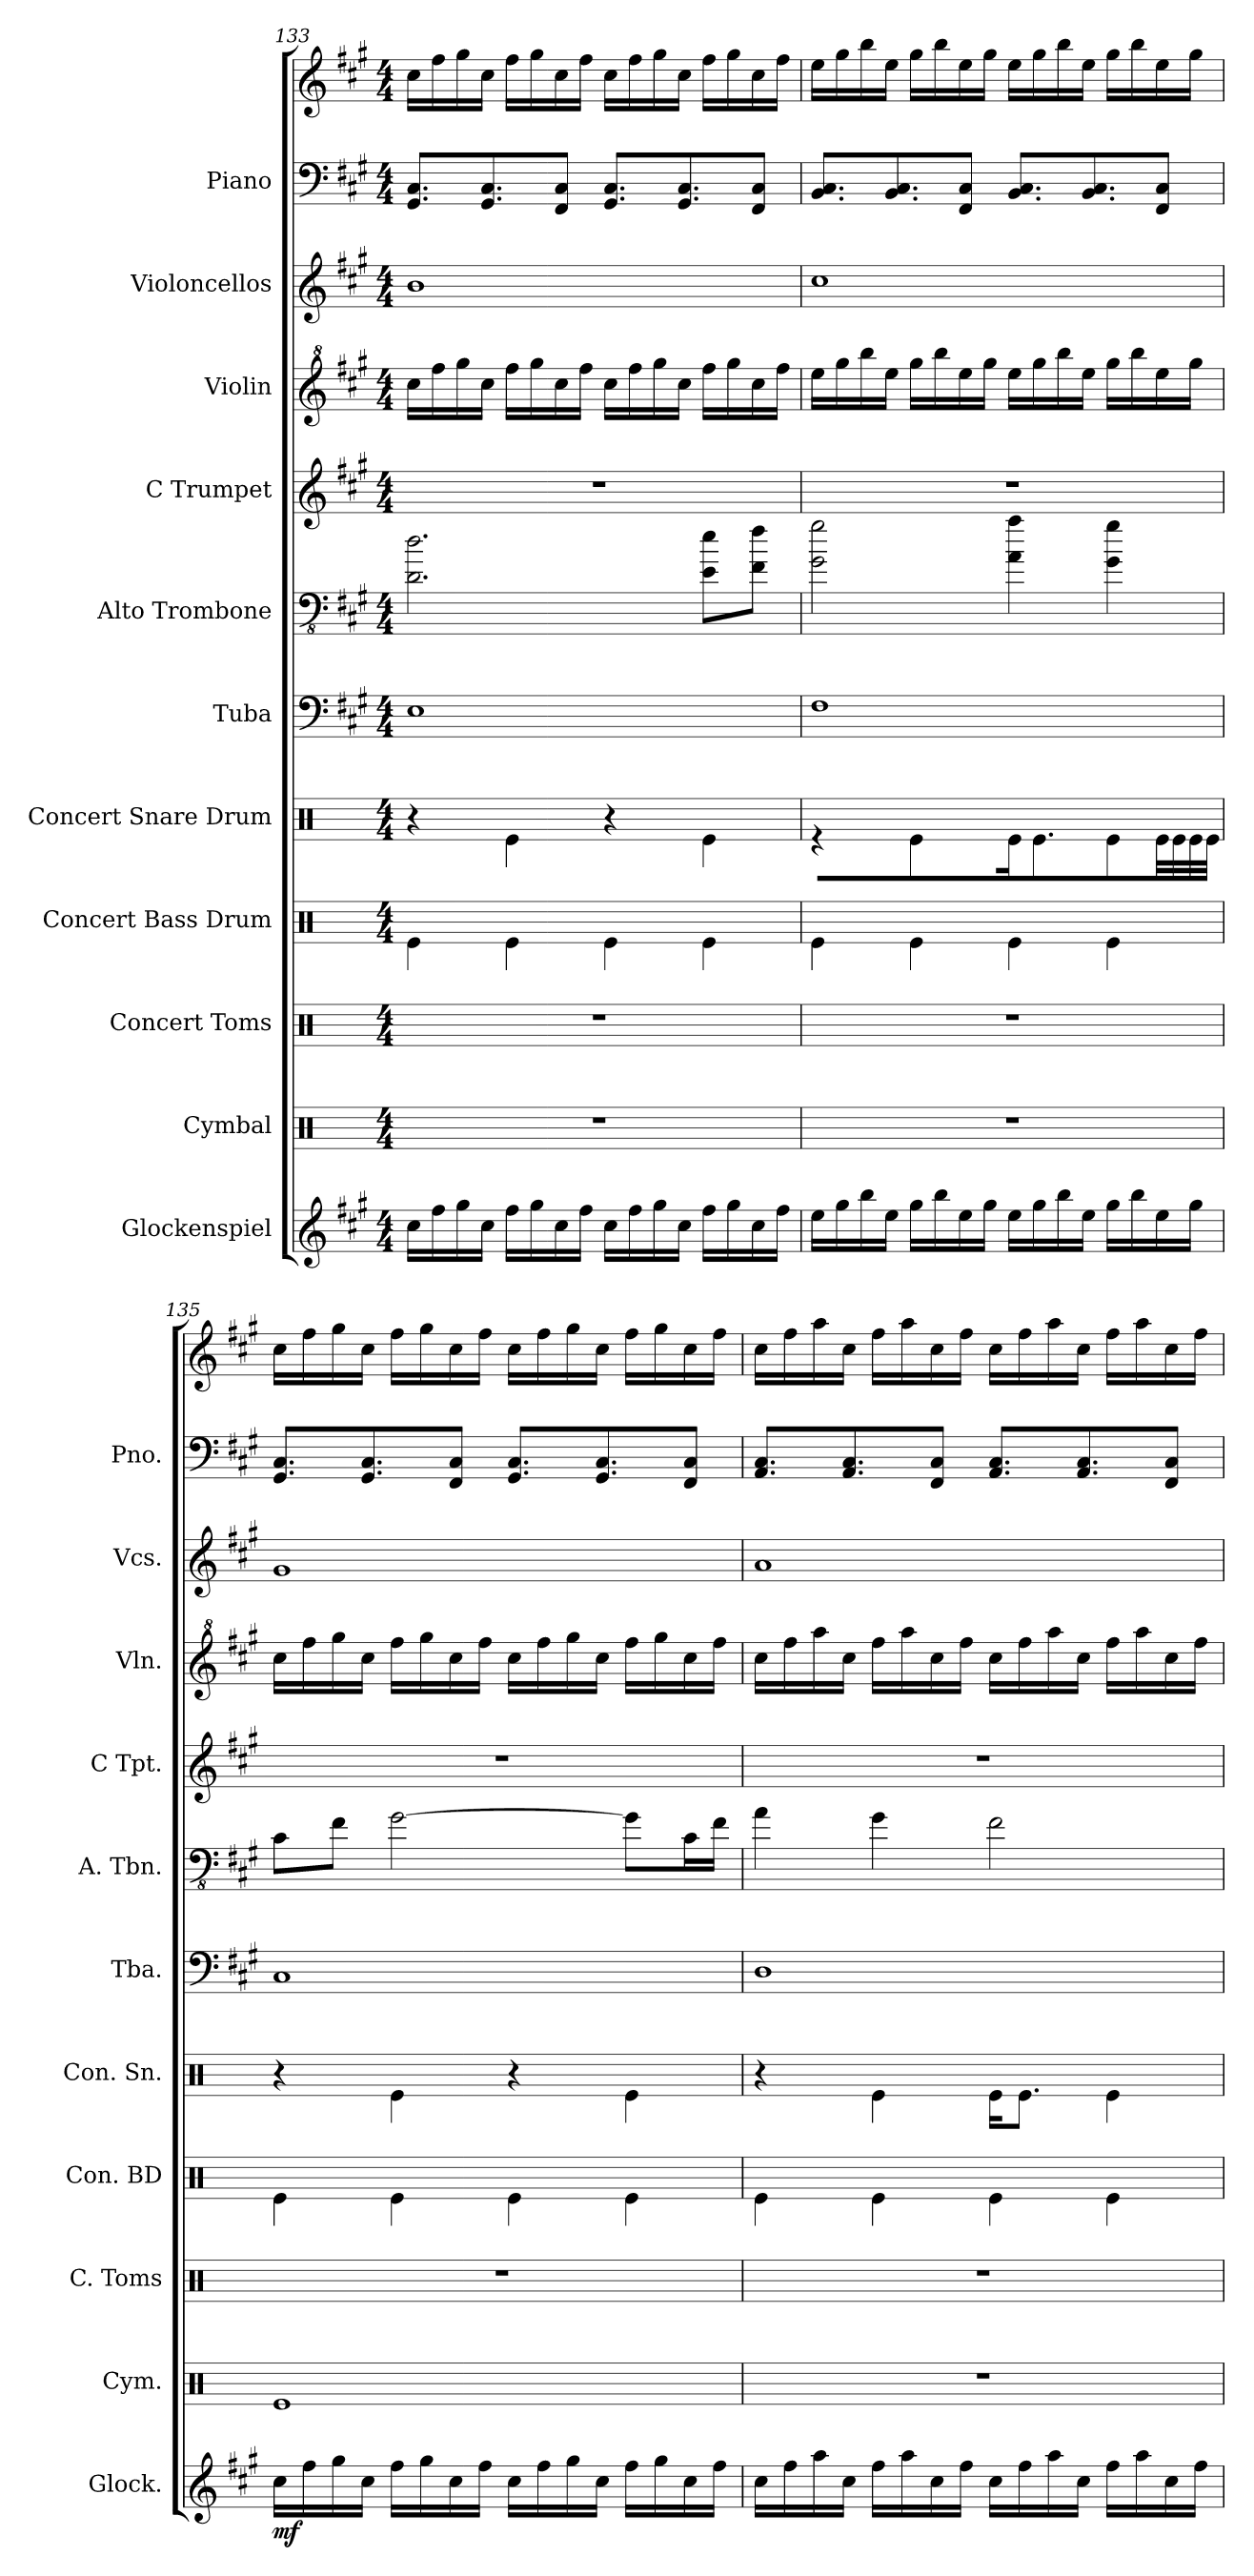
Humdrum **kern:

**kern	**dynam	**kern	**kern	**kern	**kern	**kern	**kern	**kern	**kern	**kern	**kern	**kern
*part11	*part11	*part10	*part9	*part8	*part7	*part6	*part5	*part4	*part3	*part2	*part1	*part1
*staff12	*staff12	*staff11	*staff10	*staff9	*staff8	*staff7	*staff6	*staff5	*staff4	*staff3	*staff2	*staff1
*I"Glockenspiel	*	*I"Cymbal	*I"Concert Toms	*I"Concert Bass Drum	*I"Concert Snare Drum	*I"Tuba	*I"Alto Trombone	*I"C Trumpet	*I"Violin	*I"Violoncellos	*I"Piano	*
*I'Glock.	*	*I'Cym.	*I'C. Toms	*I'Con. BD	*I'Con. Sn.	*I'Tba.	*I'A. Tbn.	*I'C Tpt.	*I'Vln.	*I'Vcs.	*I'Pno.	*
!!LO:PB:g=z
*clefG2	*	*clefX	*clefX	*clefX	*clefX	*clefF4	*clefFv4	*clefG2	*clefG^2	*clefG2	*clefF4	*clefG2
*ITrd-14c-24	*	*	*	*	*	*	*	*	*	*	*	*
*k[f#c#g#]	*	*k[]	*k[]	*k[]	*k[]	*k[f#c#g#]	*k[f#c#g#]	*k[f#c#g#]	*k[f#c#g#]	*k[f#c#g#]	*k[f#c#g#]	*k[f#c#g#]
*M4/4	*	*M4/4	*M4/4	*M4/4	*M4/4	*M4/4	*M4/4	*M4/4	*M4/4	*M4/4	*M4/4	*M4/4
=133	=133	=133	=133	=133	=133	=133	=133	=133	=133	=133	=133	=133
16cccc#\LL	.	1r	1r	4Re\	4r	1E	2.D\ 2.d\	1r	16ccc#\LL	1b	8.GG#/ 8.C#/L	16cc#\LL
16ffff#\	.	.	.	.	.	.	.	.	16fff#\	.	.	16ff#\
16gggg#\	.	.	.	.	.	.	.	.	16ggg#\	.	.	16gg#\
16cccc#\JJ	.	.	.	.	.	.	.	.	16ccc#\JJ	.	8.GG#/ 8.C#/	16cc#\JJ
16ffff#\LL	.	.	.	4Re\	4Re\	.	.	.	16fff#\LL	.	.	16ff#\LL
16gggg#\	.	.	.	.	.	.	.	.	16ggg#\	.	.	16gg#\
16cccc#\	.	.	.	.	.	.	.	.	16ccc#\	.	8FF#/ 8C#/J	16cc#\
16ffff#\JJ	.	.	.	.	.	.	.	.	16fff#\JJ	.	.	16ff#\JJ
16cccc#\LL	.	.	.	4Re\	4r	.	.	.	16ccc#\LL	.	8.GG#/ 8.C#/L	16cc#\LL
16ffff#\	.	.	.	.	.	.	.	.	16fff#\	.	.	16ff#\
16gggg#\	.	.	.	.	.	.	.	.	16ggg#\	.	.	16gg#\
16cccc#\JJ	.	.	.	.	.	.	.	.	16ccc#\JJ	.	8.GG#/ 8.C#/	16cc#\JJ
16ffff#\LL	.	.	.	4Re\	4Re\	.	8E\ 8e\L	.	16fff#\LL	.	.	16ff#\LL
16gggg#\	.	.	.	.	.	.	.	.	16ggg#\	.	.	16gg#\
16cccc#\	.	.	.	.	.	.	8F#\ 8f#\J	.	16ccc#\	.	8FF#/ 8C#/J	16cc#\
16ffff#\JJ	.	.	.	.	.	.	.	.	16fff#\JJ	.	.	16ff#\JJ
=134	=134	=134	=134	=134	=134	=134	=134	=134	=134	=134	=134	=134
16eeee\LL	.	1r	1r	4Re\	4r	1F#	2G#\ 2g#\	1r	16eee\LL	1cc#	8.BB/ 8.C#/L	16ee\LL
16gggg#\	.	.	.	.	.	.	.	.	16ggg#\	.	.	16gg#\
16bbbb\	.	.	.	.	.	.	.	.	16bbb\	.	.	16bb\
16eeee\JJ	.	.	.	.	.	.	.	.	16eee\JJ	.	8.BB/ 8.C#/	16ee\JJ
16gggg#\LL	.	.	.	4Re\	4Re\	.	.	.	16ggg#\LL	.	.	16gg#\LL
16bbbb\	.	.	.	.	.	.	.	.	16bbb\	.	.	16bb\
16eeee\	.	.	.	.	.	.	.	.	16eee\	.	8FF#/ 8C#/J	16ee\
16gggg#\JJ	.	.	.	.	.	.	.	.	16ggg#\JJ	.	.	16gg#\JJ
16eeee\LL	.	.	.	4Re\	16Re\KL	.	4A\ 4a\	.	16eee\LL	.	8.BB/ 8.C#/L	16ee\LL
16gggg#\	.	.	.	.	8.Re\J	.	.	.	16ggg#\	.	.	16gg#\
16bbbb\	.	.	.	.	.	.	.	.	16bbb\	.	.	16bb\
16eeee\JJ	.	.	.	.	.	.	.	.	16eee\JJ	.	8.BB/ 8.C#/	16ee\JJ
16gggg#\LL	.	.	.	4Re\	8Re\L	.	4G#\ 4g#\	.	16ggg#\LL	.	.	16gg#\LL
16bbbb\	.	.	.	.	.	.	.	.	16bbb\	.	.	16bb\
*	*	*	*	*	*tremolo	*	*	*	*	*	*	*
16eeee\	.	.	.	.	32Re\	.	.	.	16eee\	.	8FF#/ 8C#/J	16ee\
.	.	.	.	.	32Re\	.	.	.	.	.	.	.
16gggg#\JJ	.	.	.	.	32Re\	.	.	.	16ggg#\JJ	.	.	16gg#\JJ
.	.	.	.	.	32Re\JJJ	.	.	.	.	.	.	.
*	*	*	*	*	*Xtremolo	*	*	*	*	*	*	*
!!LO:PB:g=z
=135	=135	=135	=135	=135	=135	=135	=135	=135	=135	=135	=135	=135
!	!LO:DY:b	!	!	!	!	!	!	!	!	!	!	!
16cccc#\LL	mf	1Re	1r	4Re\	4r	1C#	8C#\L	1r	16ccc#\LL	1g#	8.GG#/ 8.C#/L	16cc#\LL
16ffff#\	.	.	.	.	.	.	.	.	16fff#\	.	.	16ff#\
16gggg#\	.	.	.	.	.	.	8F#\J	.	16ggg#\	.	.	16gg#\
16cccc#\JJ	.	.	.	.	.	.	.	.	16ccc#\JJ	.	8.GG#/ 8.C#/	16cc#\JJ
16ffff#\LL	.	.	.	4Re\	4Re\	.	[2G#\	.	16fff#\LL	.	.	16ff#\LL
16gggg#\	.	.	.	.	.	.	.	.	16ggg#\	.	.	16gg#\
16cccc#\	.	.	.	.	.	.	.	.	16ccc#\	.	8FF#/ 8C#/J	16cc#\
16ffff#\JJ	.	.	.	.	.	.	.	.	16fff#\JJ	.	.	16ff#\JJ
16cccc#\LL	.	.	.	4Re\	4r	.	.	.	16ccc#\LL	.	8.GG#/ 8.C#/L	16cc#\LL
16ffff#\	.	.	.	.	.	.	.	.	16fff#\	.	.	16ff#\
16gggg#\	.	.	.	.	.	.	.	.	16ggg#\	.	.	16gg#\
16cccc#\JJ	.	.	.	.	.	.	.	.	16ccc#\JJ	.	8.GG#/ 8.C#/	16cc#\JJ
16ffff#\LL	.	.	.	4Re\	4Re\	.	8G#\L]	.	16fff#\LL	.	.	16ff#\LL
16gggg#\	.	.	.	.	.	.	.	.	16ggg#\	.	.	16gg#\
16cccc#\	.	.	.	.	.	.	16C#\L	.	16ccc#\	.	8FF#/ 8C#/J	16cc#\
16ffff#\JJ	.	.	.	.	.	.	16F#\JJ	.	16fff#\JJ	.	.	16ff#\JJ
=136	=136	=136	=136	=136	=136	=136	=136	=136	=136	=136	=136	=136
16cccc#\LL	.	1r	1r	4Re\	4r	1D	4A\	1r	16ccc#\LL	1a	8.AA/ 8.C#/L	16cc#\LL
16ffff#\	.	.	.	.	.	.	.	.	16fff#\	.	.	16ff#\
16aaaa\	.	.	.	.	.	.	.	.	16aaa\	.	.	16aa\
16cccc#\JJ	.	.	.	.	.	.	.	.	16ccc#\JJ	.	8.AA/ 8.C#/	16cc#\JJ
16ffff#\LL	.	.	.	4Re\	4Re\	.	4G#\	.	16fff#\LL	.	.	16ff#\LL
16aaaa\	.	.	.	.	.	.	.	.	16aaa\	.	.	16aa\
16cccc#\	.	.	.	.	.	.	.	.	16ccc#\	.	8FF#/ 8C#/J	16cc#\
16ffff#\JJ	.	.	.	.	.	.	.	.	16fff#\JJ	.	.	16ff#\JJ
16cccc#\LL	.	.	.	4Re\	16Re\KL	.	2F#\	.	16ccc#\LL	.	8.AA/ 8.C#/L	16cc#\LL
16ffff#\	.	.	.	.	8.Re\J	.	.	.	16fff#\	.	.	16ff#\
16aaaa\	.	.	.	.	.	.	.	.	16aaa\	.	.	16aa\
16cccc#\JJ	.	.	.	.	.	.	.	.	16ccc#\JJ	.	8.AA/ 8.C#/	16cc#\JJ
16ffff#\LL	.	.	.	4Re\	4Re\	.	.	.	16fff#\LL	.	.	16ff#\LL
16aaaa\	.	.	.	.	.	.	.	.	16aaa\	.	.	16aa\
16cccc#\	.	.	.	.	.	.	.	.	16ccc#\	.	8FF#/ 8C#/J	16cc#\
16ffff#\JJ	.	.	.	.	.	.	.	.	16fff#\JJ	.	.	16ff#\JJ
=	=	=	=	=	=	=	=	=	=	=	=	=
*-	*-	*-	*-	*-	*-	*-	*-	*-	*-	*-	*-	*-
